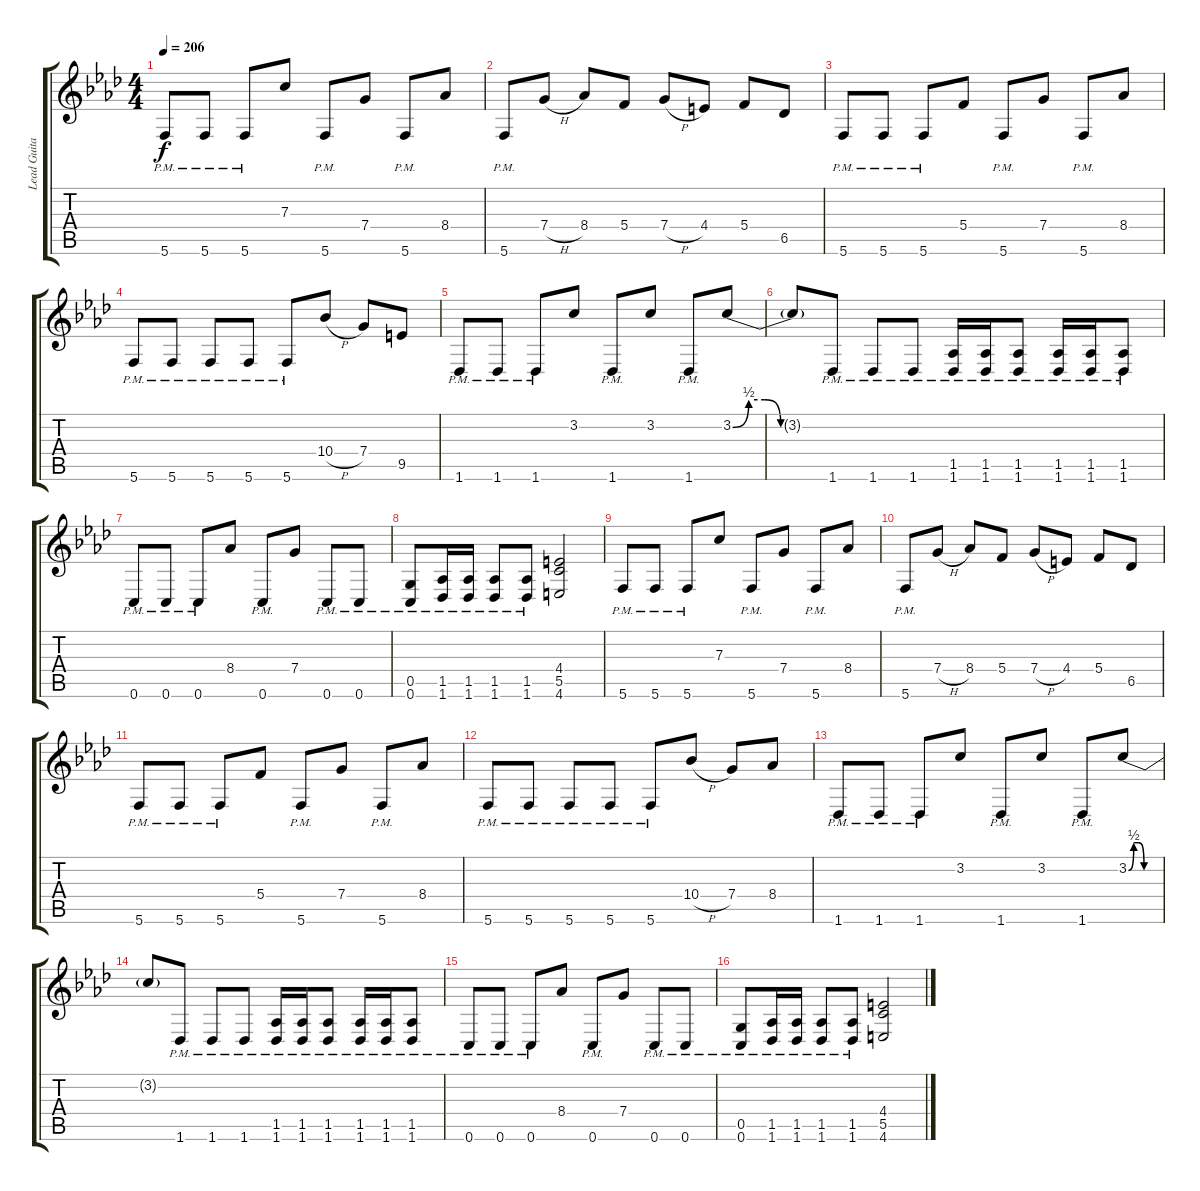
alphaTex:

\track ("Lead Guitar" "Lead Guita") {instrument distortionguitar}
\staff {score tabs}
\tuning (D4 A3 F3 C3 G2 C2) {hide}
\ts (4 4)
\tempo 206
\clef g2
\ks fminor
5.6{pm}.8{dy f} 5.6{pm}.8 5.6{pm}.8 7.3.8 5.6{pm}.8 7.4.8 5.6{pm}.8 8.4.8 |
5.6{pm}.8 7.4{h}.8 8.4.8 5.4.8 7.4{h}.8 4.4.8 5.4.8 6.5.8 |
5.6{pm}.8 5.6{pm}.8 5.6{pm}.8 5.4.8 5.6{pm}.8 7.4.8 5.6{pm}.8 8.4.8 |
5.6{pm}.8 5.6{pm}.8 5.6{pm}.8 5.6{pm}.8 5.6{pm}.8 10.4{h}.8 7.4.8 9.5.8 |
1.6{pm}.8 1.6{pm}.8 1.6{pm}.8 3.2.8 1.6{pm}.8 3.2.8 1.6{pm}.8 3.2{be (custom 0 0 10 2 20 2 30 0 60 0)}.8 |
3.2{t}.8 1.6{pm}.8 1.6{pm}.8 1.6{pm}.8 (1.5{pm} 1.6{pm}).16 (1.5{pm} 1.6{pm}).16 (1.5{pm} 1.6{pm}).8 (1.5{pm} 1.6{pm}).16 (1.5{pm} 1.6{pm}).16 (1.5{pm} 1.6{pm}).8 |
0.6{pm}.8 0.6{pm}.8 0.6{pm}.8 8.4.8 0.6{pm}.8 7.4.8 0.6{pm}.8 0.6{pm}.8 |
(0.5{pm} 0.6{pm}).8 (1.5{pm} 1.6{pm}).16 (1.5{pm} 1.6{pm}).16 (1.5{pm} 1.6{pm}).8 (1.5{pm} 1.6{pm}).8 (4.4 5.5 4.6).2 |
5.6{pm}.8 5.6{pm}.8 5.6{pm}.8 7.3.8 5.6{pm}.8 7.4.8 5.6{pm}.8 8.4.8 |
5.6{pm}.8 7.4{h}.8 8.4.8 5.4.8 7.4{h}.8 4.4.8 5.4.8 6.5.8 |
5.6{pm}.8 5.6{pm}.8 5.6{pm}.8 5.4.8 5.6{pm}.8 7.4.8 5.6{pm}.8 8.4.8 |
5.6{pm}.8 5.6{pm}.8 5.6{pm}.8 5.6{pm}.8 5.6{pm}.8 10.4{h}.8 7.4.8 8.4.8 |
1.6{pm}.8 1.6{pm}.8 1.6{pm}.8 3.2.8 1.6{pm}.8 3.2.8 1.6{pm}.8 3.2{be (custom 0 0 10 2 20 2 30 0 60 0)}.8 |
3.2{t}.8 1.6{pm}.8 1.6{pm}.8 1.6{pm}.8 (1.5{pm} 1.6{pm}).16 (1.5{pm} 1.6{pm}).16 (1.5{pm} 1.6{pm}).8 (1.5{pm} 1.6{pm}).16 (1.5{pm} 1.6{pm}).16 (1.5{pm} 1.6{pm}).8 |
0.6{pm}.8 0.6{pm}.8 0.6{pm}.8 8.4.8 0.6{pm}.8 7.4.8 0.6{pm}.8 0.6{pm}.8 |
(0.5{pm} 0.6{pm}).8 (1.5{pm} 1.6{pm}).16 (1.5{pm} 1.6{pm}).16 (1.5{pm} 1.6{pm}).8 (1.5{pm} 1.6{pm}).8 (4.4 5.5 4.6).2
